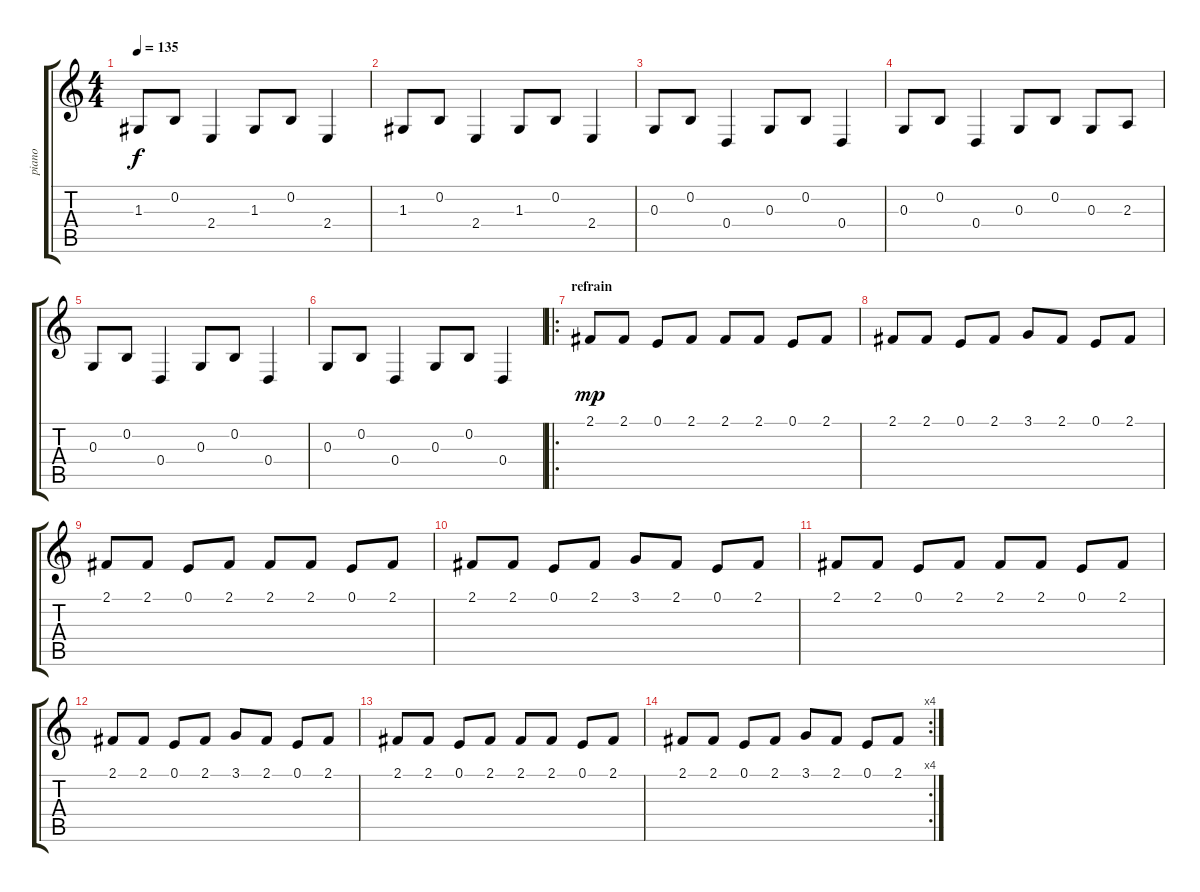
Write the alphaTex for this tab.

\track ("piano" "piano") {instrument acousticgrandpiano}
\staff {score tabs}
\tuning (E4 B3 G3 D3 A2 E2) {hide}
\ts (4 4)
\tempo 135
\clef g2
\ks c
1.3.8{dy f} 0.2.8 2.4.4 1.3.8 0.2.8 2.4.4 |
1.3.8 0.2.8 2.4.4 1.3.8 0.2.8 2.4.4 |
0.3.8 0.2.8 0.4.4 0.3.8 0.2.8 0.4.4 |
0.3.8 0.2.8 0.4.4 0.3.8 0.2.8 0.3.8 2.3.8 |
0.3.8 0.2.8 0.4.4 0.3.8 0.2.8 0.4.4 |
0.3.8 0.2.8 0.4.4 0.3.8 0.2.8 0.4.4 |
\ro
\section ("" "refrain")
2.1.8{dy mp} 2.1.8 0.1.8 2.1.8 2.1.8 2.1.8 0.1.8 2.1.8 |
2.1.8 2.1.8 0.1.8 2.1.8 3.1.8 2.1.8 0.1.8 2.1.8 |
2.1.8 2.1.8 0.1.8 2.1.8 2.1.8 2.1.8 0.1.8 2.1.8 |
2.1.8 2.1.8 0.1.8 2.1.8 3.1.8 2.1.8 0.1.8 2.1.8 |
2.1.8 2.1.8 0.1.8 2.1.8 2.1.8 2.1.8 0.1.8 2.1.8 |
2.1.8 2.1.8 0.1.8 2.1.8 3.1.8 2.1.8 0.1.8 2.1.8 |
2.1.8 2.1.8 0.1.8 2.1.8 2.1.8 2.1.8 0.1.8 2.1.8 |
\rc 4
2.1.8 2.1.8 0.1.8 2.1.8 3.1.8 2.1.8 0.1.8 2.1.8
